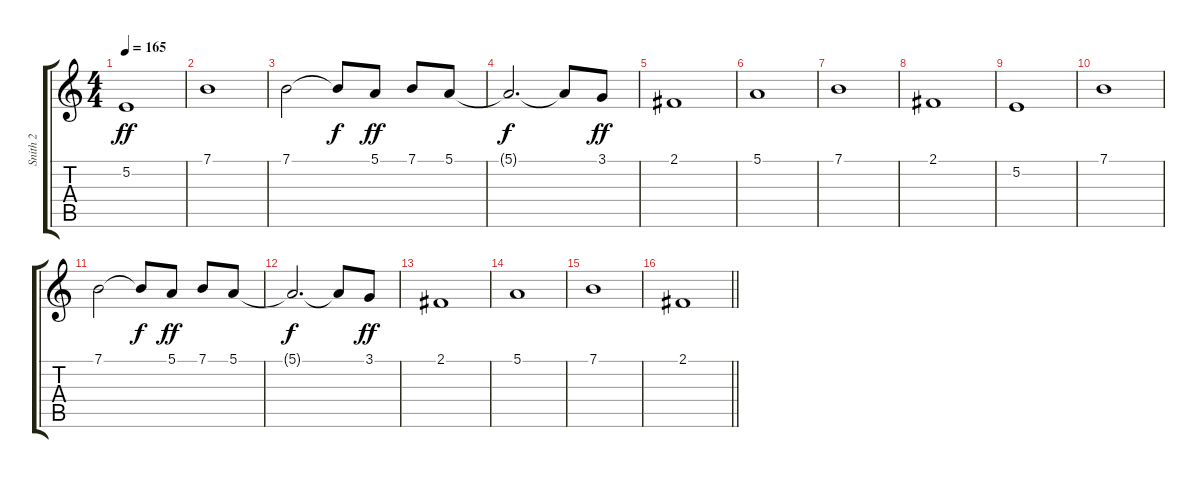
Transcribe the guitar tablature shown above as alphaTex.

\track ("Snith 2" "Snith 2") {instrument pad4choir}
\staff {score tabs}
\tuning (E4 B3 G3 D3 A2 E2) {hide}
\ts (4 4)
\tempo 165
\clef g2
\ks c
5.2.1{dy ff} |
7.1.1 |
7.1.2 7.1{t}.8{dy f} 5.1.8{dy ff} 7.1.8 5.1.8 |
5.1{t}.2{d dy f} 5.1{t}.8 3.1.8{dy ff} |
2.1.1 |
5.1.1 |
7.1.1 |
2.1.1 |
5.2.1 |
7.1.1 |
7.1.2 7.1{t}.8{dy f} 5.1.8{dy ff} 7.1.8 5.1.8 |
5.1{t}.2{d dy f} 5.1{t}.8 3.1.8{dy ff} |
2.1.1 |
5.1.1 |
7.1.1 |
\barLineRight lightlight
2.1.1
